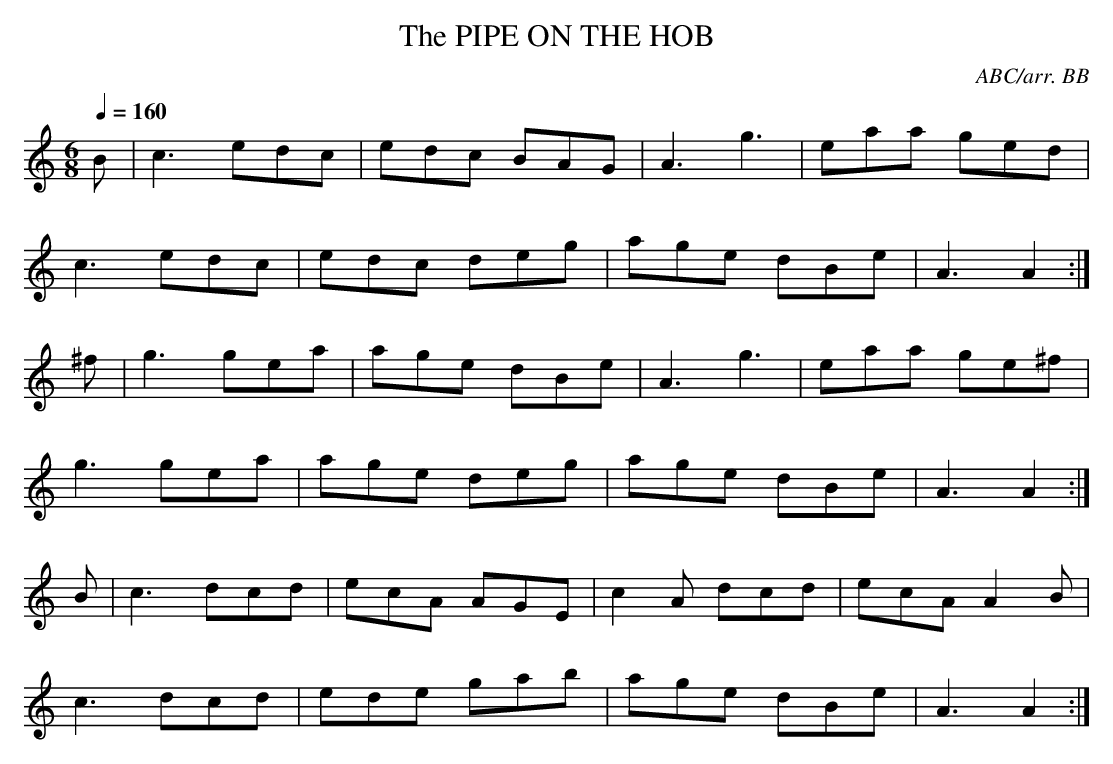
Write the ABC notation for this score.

X:1
T:PIPE ON THE HOB, The
C:ABC/arr. BB
M:6/8
L:1/8
Q:1/4=160
K:Am
B|c3 edc|edc BAG|A3 g3|eaa ged|
c3 edc|edc deg|age dBe|A3 A2 :|
^f|g3 gea|age dBe|A3 g3|eaa ge^f|
g3 gea|age deg|age dBe|A3 A2 :|
B|c3 dcd|ecA AGE|c2A dcd|ecA A2B|
c3 dcd|ede gab|age dBe|A3 A2:|
